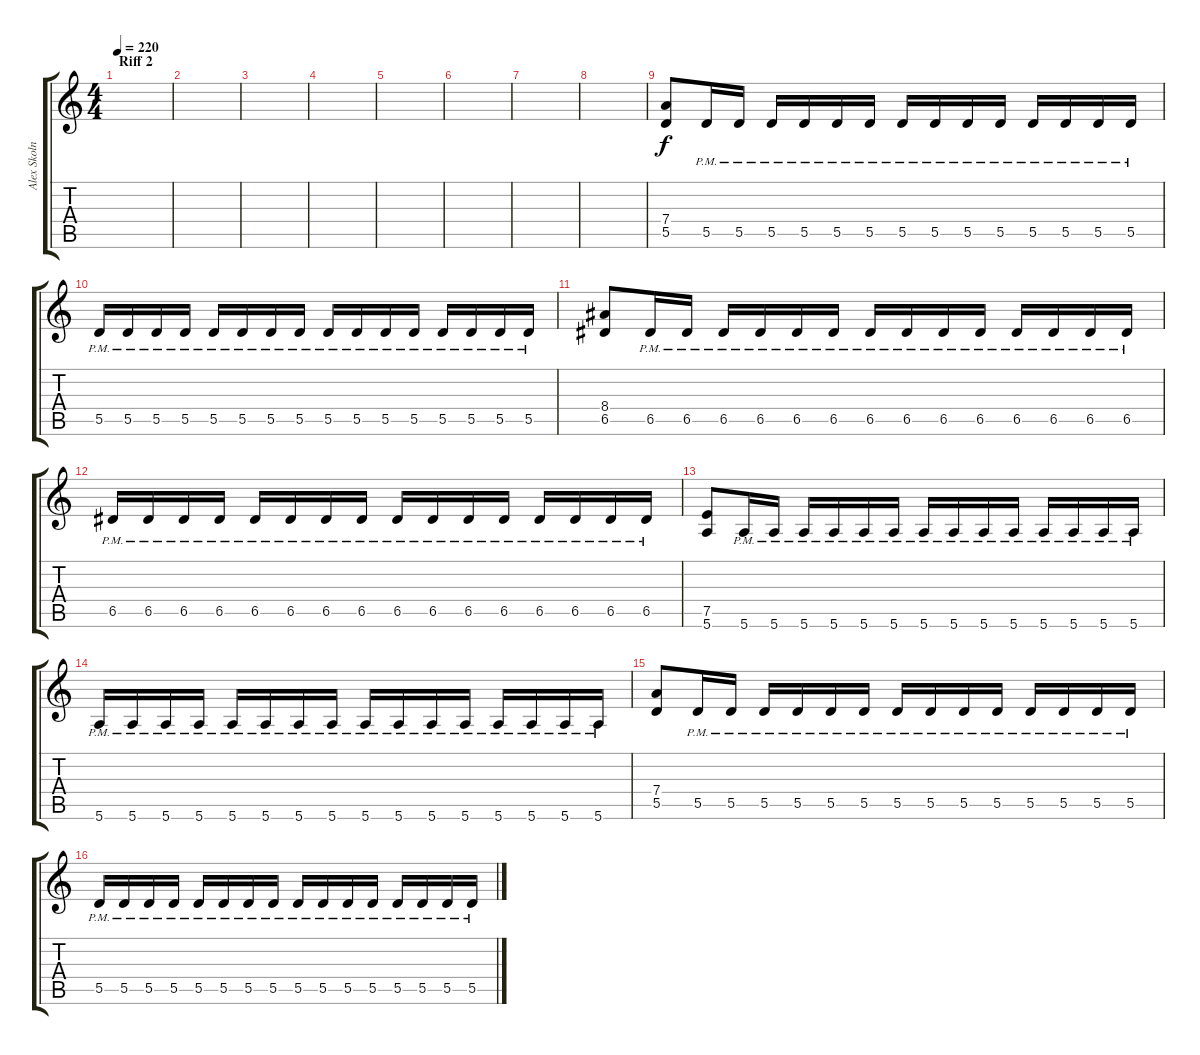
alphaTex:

\track ("Alex Skolnick Rhytm" "Alex Skoln") {instrument distortionguitar}
\staff {score tabs}
\tuning (E4 B3 G3 D3 A2 E2) {hide}
\ts (4 4)
\section ("" "Riff 2")
\tempo 220
\clef g2
\ks c
|
|
|
|
|
|
|
|
(7.4 5.5).8 5.5{pm}.16 5.5{pm}.16 5.5{pm}.16 5.5{pm}.16 5.5{pm}.16 5.5{pm}.16 5.5{pm}.16 5.5{pm}.16 5.5{pm}.16 5.5{pm}.16 5.5{pm}.16 5.5{pm}.16 5.5{pm}.16 5.5{pm}.16 |
5.5{pm}.16 5.5{pm}.16 5.5{pm}.16 5.5{pm}.16 5.5{pm}.16 5.5{pm}.16 5.5{pm}.16 5.5{pm}.16 5.5{pm}.16 5.5{pm}.16 5.5{pm}.16 5.5{pm}.16 5.5{pm}.16 5.5{pm}.16 5.5{pm}.16 5.5{pm}.16 |
(8.4 6.5).8 6.5{pm}.16 6.5{pm}.16 6.5{pm}.16 6.5{pm}.16 6.5{pm}.16 6.5{pm}.16 6.5{pm}.16 6.5{pm}.16 6.5{pm}.16 6.5{pm}.16 6.5{pm}.16 6.5{pm}.16 6.5{pm}.16 6.5{pm}.16 |
6.5{pm}.16 6.5{pm}.16 6.5{pm}.16 6.5{pm}.16 6.5{pm}.16 6.5{pm}.16 6.5{pm}.16 6.5{pm}.16 6.5{pm}.16 6.5{pm}.16 6.5{pm}.16 6.5{pm}.16 6.5{pm}.16 6.5{pm}.16 6.5{pm}.16 6.5{pm}.16 |
(7.5 5.6).8 5.6{pm}.16 5.6{pm}.16 5.6{pm}.16 5.6{pm}.16 5.6{pm}.16 5.6{pm}.16 5.6{pm}.16 5.6{pm}.16 5.6{pm}.16 5.6{pm}.16 5.6{pm}.16 5.6{pm}.16 5.6{pm}.16 5.6{pm}.16 |
5.6{pm}.16 5.6{pm}.16 5.6{pm}.16 5.6{pm}.16 5.6{pm}.16 5.6{pm}.16 5.6{pm}.16 5.6{pm}.16 5.6{pm}.16 5.6{pm}.16 5.6{pm}.16 5.6{pm}.16 5.6{pm}.16 5.6{pm}.16 5.6{pm}.16 5.6{pm}.16 |
(7.4 5.5).8 5.5{pm}.16 5.5{pm}.16 5.5{pm}.16 5.5{pm}.16 5.5{pm}.16 5.5{pm}.16 5.5{pm}.16 5.5{pm}.16 5.5{pm}.16 5.5{pm}.16 5.5{pm}.16 5.5{pm}.16 5.5{pm}.16 5.5{pm}.16 |
5.5{pm}.16 5.5{pm}.16 5.5{pm}.16 5.5{pm}.16 5.5{pm}.16 5.5{pm}.16 5.5{pm}.16 5.5{pm}.16 5.5{pm}.16 5.5{pm}.16 5.5{pm}.16 5.5{pm}.16 5.5{pm}.16 5.5{pm}.16 5.5{pm}.16 5.5{pm}.16
